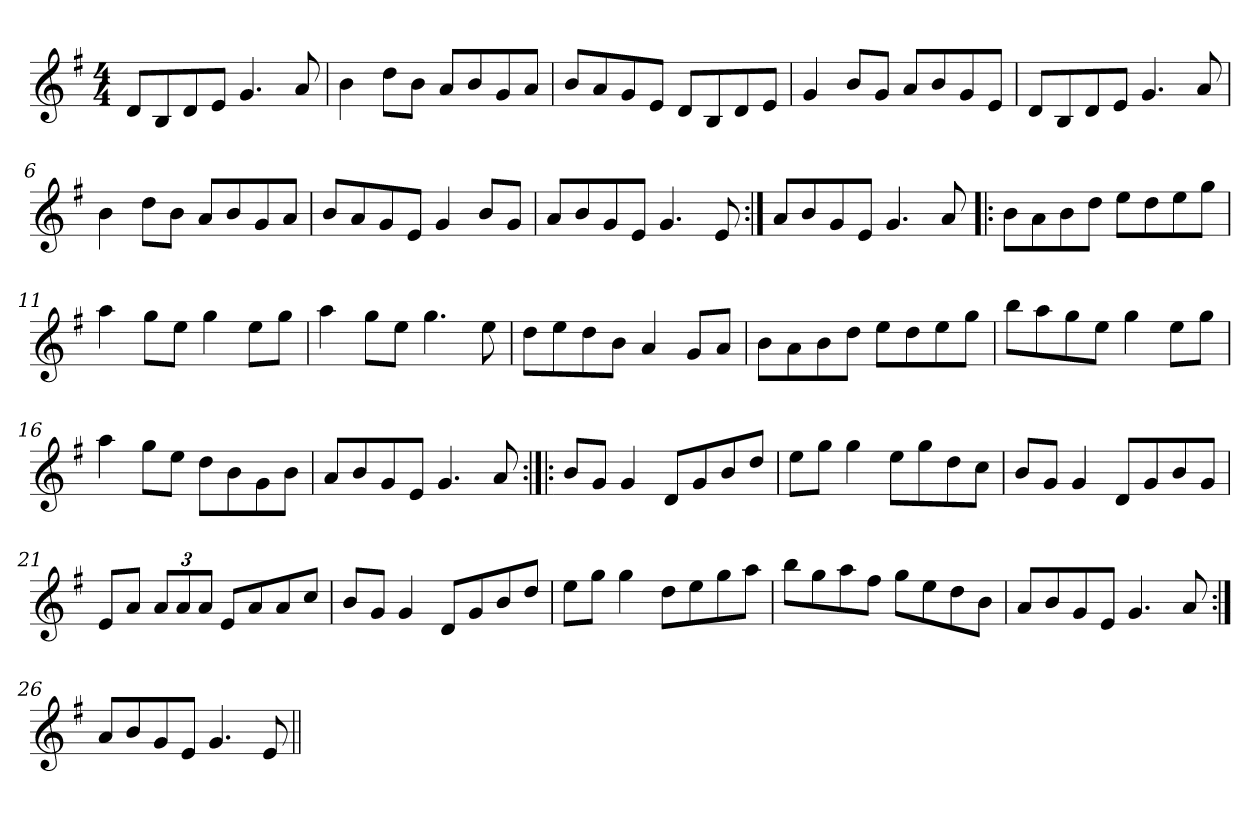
**kern
*part1
*staff1
*clefG2
*k[f#]
*G:
*M4/4
=1
8d/L
8B/
8d/
8e/J
4.g/
8a/
=2
4b\
8dd\L
8b\J
8a/L
8b/
8g/
8a/J
=3
8b/L
8a/
8g/
8e/J
8d/L
8B/
8d/
8e/J
=4
4g/
8b/L
8g/J
8a/L
8b/
8g/
8e/J
=5
8d/L
8B/
8d/
8e/J
4.g/
8a/
=6
4b\
8dd\L
8b\J
8a/L
8b/
8g/
8a/J
!!LO:LB:g=z
=7
8b/L
8a/
8g/
8e/J
4g/
8b/L
8g/J
=8
8a/L
8b/
8g/
8e/J
4.g/
8e/
=9:|!
8a/L
8b/
8g/
8e/J
4.g/
8a/
=10!|:
8b\L
8a\
8b\
8dd\J
8ee\L
8dd\
8ee\
8gg\J
=11
4aa\
8gg\L
8ee\J
4gg\
8ee\L
8gg\J
=12
4aa\
8gg\L
8ee\J
4.gg\
8ee\
!!LO:LB:g=z
=13
8dd\L
8ee\
8dd\
8b\J
4a/
8g/L
8a/J
=14
8b\L
8a\
8b\
8dd\J
8ee\L
8dd\
8ee\
8gg\J
=15
8bb\L
8aa\
8gg\
8ee\J
4gg\
8ee\L
8gg\J
=16
4aa\
8gg\L
8ee\J
8dd\L
8b\
8g\
8b\J
=17
8a/L
8b/
8g/
8e/J
4.g/
8a/
=18:|!|:
8b/L
8g/J
4g/
8d/L
8g/
8b/
8dd/J
!!LO:LB:g=z
=19
8ee\L
8gg\J
4gg\
8ee\L
8gg\
8dd\
8cc\J
=20
8b/L
8g/J
4g/
8d/L
8g/
8b/
8g/J
=21
8e/L
8a/J
*Xbrackettup
12a/L
12a/
12a/J
8e/L
8a/
8a/
8cc/J
=22
8b/L
8g/J
4g/
8d/L
8g/
8b/
8dd/J
=23
8ee\L
8gg\J
4gg\
8dd\L
8ee\
8gg\
8aa\J
=24
8bb\L
8gg\
8aa\
8ff#\J
8gg\L
8ee\
8dd\
8b\J
!!LO:LB:g=z
=25
8a/L
8b/
8g/
8e/J
4.g/
8a/
=26:|!
8a/L
8b/
8g/
8e/J
4.g/
8e/
=||
*-
